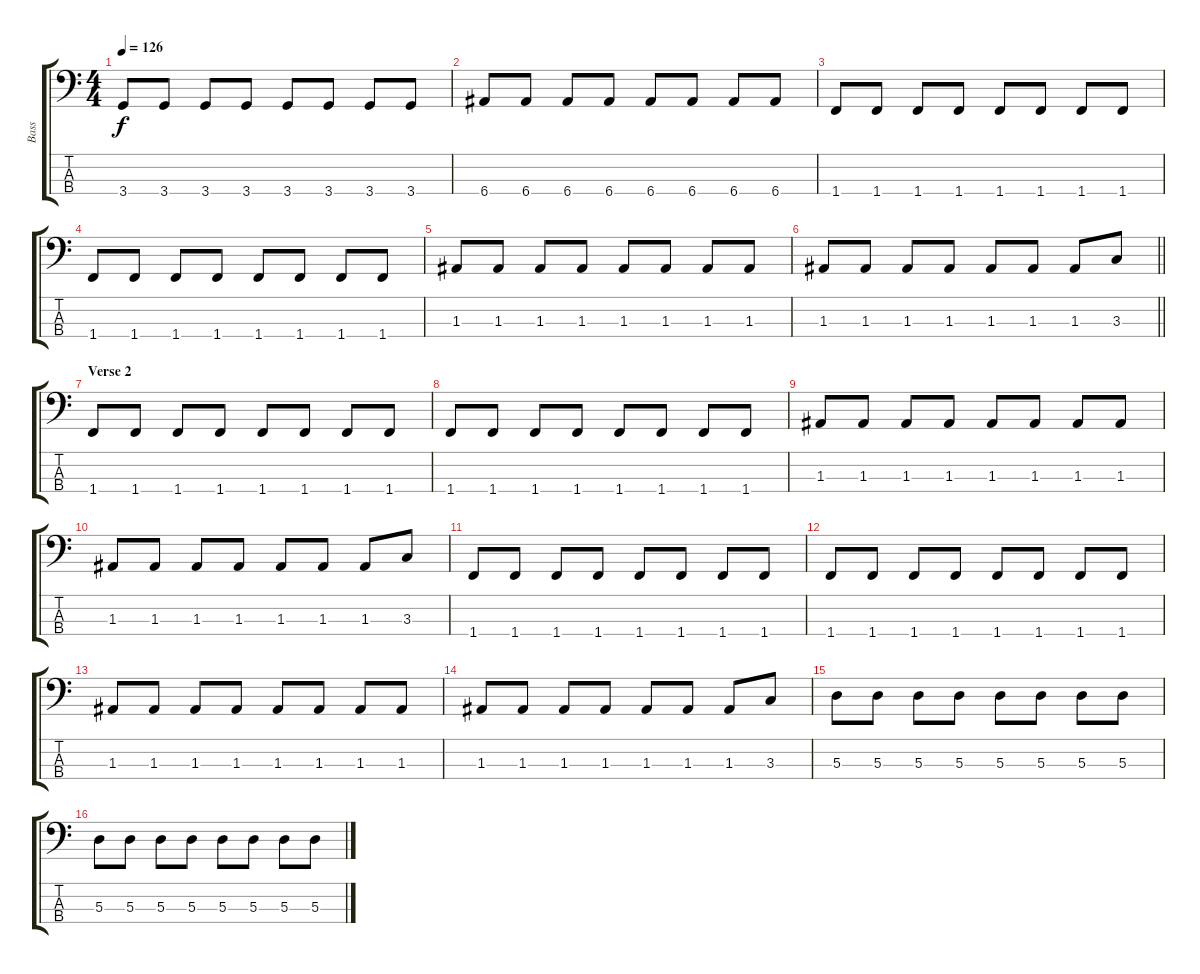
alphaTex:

\track ("Bass" "Bass") {instrument electricbasspick}
\staff {score tabs}
\tuning (G2 D2 A1 E1) {hide}
\ts (4 4)
\tempo 126
\clef f4
\ks c
3.4.8{dy f} 3.4.8 3.4.8 3.4.8 3.4.8 3.4.8 3.4.8 3.4.8 |
6.4.8 6.4.8 6.4.8 6.4.8 6.4.8 6.4.8 6.4.8 6.4.8 |
1.4.8 1.4.8 1.4.8 1.4.8 1.4.8 1.4.8 1.4.8 1.4.8 |
1.4.8 1.4.8 1.4.8 1.4.8 1.4.8 1.4.8 1.4.8 1.4.8 |
1.3.8 1.3.8 1.3.8 1.3.8 1.3.8 1.3.8 1.3.8 1.3.8 |
\barLineRight lightlight
1.3.8 1.3.8 1.3.8 1.3.8 1.3.8 1.3.8 1.3.8 3.3.8 |
\section ("" "Verse 2")
1.4.8 1.4.8 1.4.8 1.4.8 1.4.8 1.4.8 1.4.8 1.4.8 |
1.4.8 1.4.8 1.4.8 1.4.8 1.4.8 1.4.8 1.4.8 1.4.8 |
1.3.8 1.3.8 1.3.8 1.3.8 1.3.8 1.3.8 1.3.8 1.3.8 |
1.3.8 1.3.8 1.3.8 1.3.8 1.3.8 1.3.8 1.3.8 3.3.8 |
1.4.8 1.4.8 1.4.8 1.4.8 1.4.8 1.4.8 1.4.8 1.4.8 |
1.4.8 1.4.8 1.4.8 1.4.8 1.4.8 1.4.8 1.4.8 1.4.8 |
1.3.8 1.3.8 1.3.8 1.3.8 1.3.8 1.3.8 1.3.8 1.3.8 |
1.3.8 1.3.8 1.3.8 1.3.8 1.3.8 1.3.8 1.3.8 3.3.8 |
5.3.8 5.3.8 5.3.8 5.3.8 5.3.8 5.3.8 5.3.8 5.3.8 |
5.3.8 5.3.8 5.3.8 5.3.8 5.3.8 5.3.8 5.3.8 5.3.8
